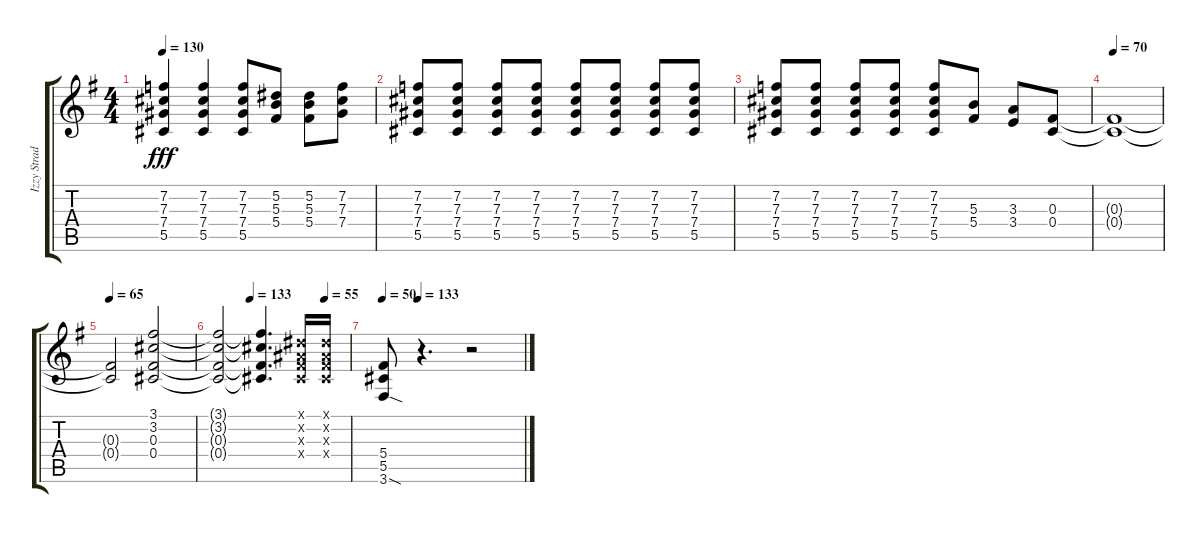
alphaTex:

\track ("Izzy Stradlin - Rhytm Guitar" "Izzy Strad") {instrument overdrivenguitar}
\staff {score tabs}
\tuning (Eb4 Bb3 Gb3 Db3 Ab2 Eb2) {hide}
\ts (4 4)
\tempo 130
\clef g2
\ks g
(7.2 7.3 7.4 5.5).4{dy fff} (7.2 7.3 7.4 5.5).4 (7.2 7.3 7.4 5.5).8 (5.2 5.3 5.4).8 (5.2 5.3 5.4).8 (7.2 7.3 7.4).8 |
(7.2 7.3 7.4 5.5).8 (7.2 7.3 7.4 5.5).8 (7.2 7.3 7.4 5.5).8 (7.2 7.3 7.4 5.5).8 (7.2 7.3 7.4 5.5).8 (7.2 7.3 7.4 5.5).8 (7.2 7.3 7.4 5.5).8 (7.2 7.3 7.4 5.5).8 |
(7.2 7.3 7.4 5.5).8 (7.2 7.3 7.4 5.5).8 (7.2 7.3 7.4 5.5).8 (7.2 7.3 7.4 5.5).8 (7.2 7.3 7.4 5.5).8 (5.3 5.4).8 (3.3 3.4).8 (0.3 0.4).8 |
\tempo 70
(0.3{t} 0.4{t}).1 |
\tempo 65
(0.3{t} 0.4{t}).2 (3.1 3.2 0.3 0.4).2 |
\tempo (133 0.25)
\tempo (55 0.8125)
(3.1{t} 3.2{t} 0.3{t} 0.4{t}).2 (3.1{t} 3.2{t} 0.3{t} 0.4{t}).4{d} (0.1{x} 0.2{x} 0.3{x} 0.4{x}).16 (0.1{x} 0.2{x} 0.3{x} 0.4{x}).16 |
\tempo 50
\tempo (133 0.25)
(5.4 5.5 3.6{sod}).8 r.4{d} r.2
